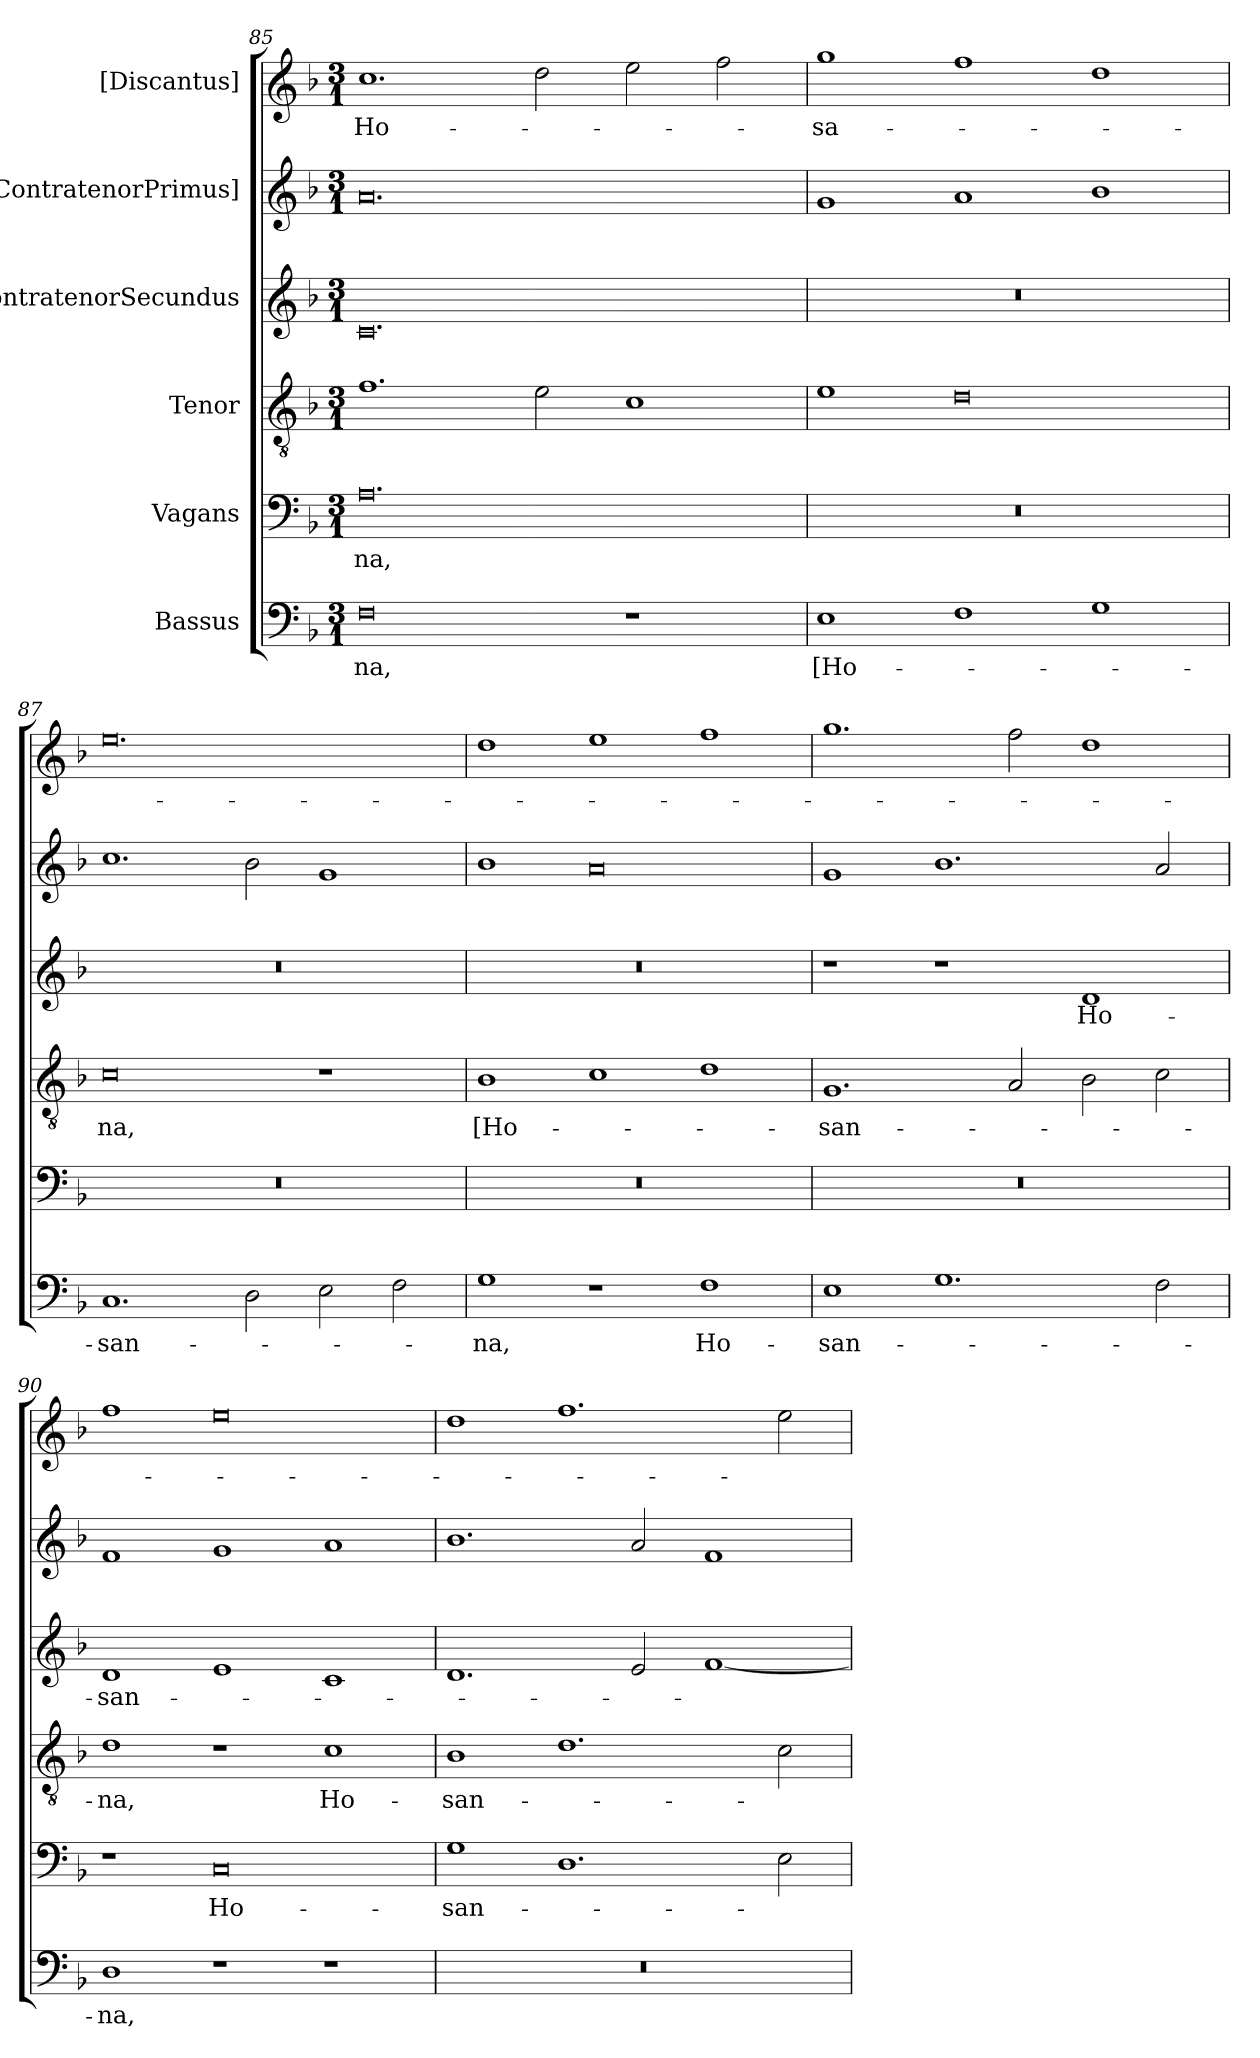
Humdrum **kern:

**kern	**text	**kern	**text	**kern	**text	**kern	**text	**kern	**kern	**text
*part6	*part6	*part5	*part5	*part4	*part4	*part3	*part3	*part2	*part1	*part1
*staff6	*staff6	*staff5	*staff5	*staff4	*staff4	*staff3	*staff3	*staff2	*staff1	*staff1
*I"Bassus	*	*I"Vagans	*	*I"Tenor	*	*I"ContratenorSecundus	*	*I"[ContratenorPrimus]	*I"[Discantus]	*
*clefF4	*	*clefF4	*	*clefGv2	*	*clefG2	*	*clefG2	*clefG2	*
*k[b-]	*	*k[b-]	*	*k[b-]	*	*k[b-]	*	*k[b-]	*k[b-]	*
*M3/1	*	*M3/1	*	*M3/1	*	*M3/1	*	*M3/1	*M3/1	*
=85	=85	=85	=85	=85	=85	=85	=85	=85	=85	=85
0F\	-na,	0.A\	-na,	1.f\	.	0.c/	.	0.a/	1.cc\	Ho-
.	.	.	.	2e\	.	.	.	.	2dd\	.
1r	.	.	.	1c\	.	.	.	.	2ee\	.
.	.	.	.	.	.	.	.	.	2ff\	.
=86	=86	=86	=86	=86	=86	=86	=86	=86	=86	=86
!	!	!LO:N:vis=0	!	!	!	!LO:N:vis=0	!	!	!	!
1E\	[Ho-	0.r	.	1e\	.	0.r	.	1g/	1gg\	-sa-
1F\	.	.	.	0d\	.	.	.	1a/	1ff\	.
1G\	.	.	.	.	.	.	.	1b-\	1dd\	.
=87	=87	=87	=87	=87	=87	=87	=87	=87	=87	=87
!	!	!LO:N:vis=0	!	!	!	!LO:N:vis=0	!	!	!	!
1.C/	-san-	0.r	.	0c\	-na,	0.r	.	1.cc\	0.ee\	.
2D\	.	.	.	.	.	.	.	2b-\	.	.
2E\	.	.	.	1r	.	.	.	1g/	.	.
2F\	.	.	.	.	.	.	.	.	.	.
=88	=88	=88	=88	=88	=88	=88	=88	=88	=88	=88
!	!	!LO:N:vis=0	!	!	!	!LO:N:vis=0	!	!	!	!
1G\	-na,	0.r	.	1B-\	[Ho-	0.r	.	1b-\	1dd\	.
1r	.	.	.	1c\	.	.	.	0a/	1ee\	.
1F\	Ho-	.	.	1d\	.	.	.	.	1ff\	.
=89	=89	=89	=89	=89	=89	=89	=89	=89	=89	=89
!	!	!LO:N:vis=0	!	!	!	!	!	!	!	!
1E\	-san-	0.r	.	1.G/	-san-	1r	.	1g/	1.gg\	.
1.G\	.	.	.	.	.	1r	.	1.b-\	.	.
.	.	.	.	2A/	.	.	.	.	2ff\	.
.	.	.	.	2B-\	.	1d/	Ho-	.	1dd\	.
2F\	.	.	.	2c\	.	.	.	2a/	.	.
=90	=90	=90	=90	=90	=90	=90	=90	=90	=90	=90
1D\	-na,	1r	.	1d\	-na,	1d/	-san-	1f/	1ff\	.
1r	.	0C/	Ho-	1r	.	1e/	.	1g/	0ee\	.
1r	.	.	.	1c\	Ho-	1c/	.	1a/	.	.
=91	=91	=91	=91	=91	=91	=91	=91	=91	=91	=91
!LO:N:vis=0	!	!	!	!	!	!	!	!	!	!
0.r	.	1G\	-san-	1B-\	-san-	1.d/	.	1.b-\	1dd\	.
.	.	1.D\	.	1.d\	.	.	.	.	1.ff\	.
.	.	.	.	.	.	2e/	.	2a/	.	.
.	.	.	.	.	.	[1f/	.	1f/	.	.
.	.	2E\	.	2c\	.	.	.	.	2ee\	.
=	=	=	=	=	=	=	=	=	=	=
*-	*-	*-	*-	*-	*-	*-	*-	*-	*-	*-
